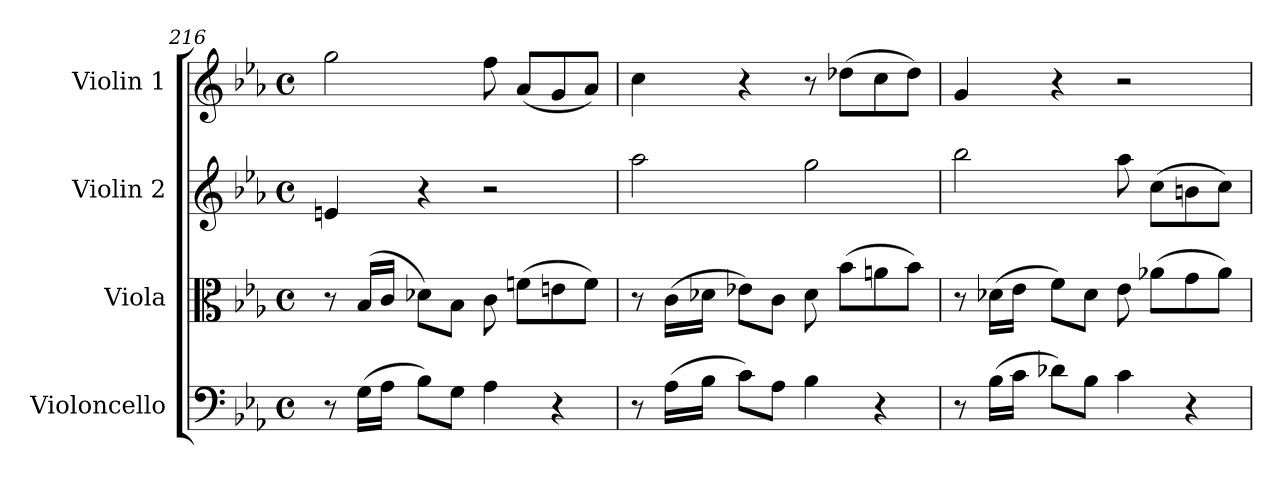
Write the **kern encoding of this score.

**kern	**kern	**kern	**kern
*part4	*part3	*part2	*part1
*staff4	*staff3	*staff2	*staff1
*I"Violoncello	*I"Viola	*I"Violin 2	*I"Violin 1
*I'Vc	*I'Vla	*I'Vln	*I'Vln
*clefF4	*clefC3	*clefG2	*clefG2
*k[b-e-a-]	*k[b-e-a-]	*k[b-e-a-]	*k[b-e-a-]
*M4/4	*M4/4	*M4/4	*M4/4
*met(c)	*met(c)	*met(c)	*met(c)
=216	=216	=216	=216
8r	8r	4en/	2gg\
(16G\LL	(<16B-/LL	.	.
16A-\JJ	16c/JJ	.	.
8B-\L)	8d-X\L)	4r	.
8G\J	8B-\J	.	.
4A-\	8c\	2r	8ff\
.	(8fn\L	.	(8a-/L
4r	8en\	.	8g/
.	8f\J)	.	8a-/J)
=217	=217	=217	=217
8r	8r	2aa-\	4cc\
(16A-\LL	(16c\LL	.	.
16B-\JJ	16d-X\JJ	.	.
8c\L)	8e-X\L)	.	4r
8A-\J	8c\J	.	.
4B-\	8d-\	2gg\	8r
.	(8b-\L	.	(8dd-X\L
4r	8an\	.	8cc\
.	8b-\J)	.	8dd-\J)
=218	=218	=218	=218
8r	8r	2bb-\	4g/
(16B-\LL	(16d-X\LL	.	.
16c\JJ	16e-\JJ	.	.
8d-X\L)	8f\L)	.	4r
8B-\J	8d-\J	.	.
4c\	8e-\	8aa-\	2r
.	(8a-X\L	(8cc\L	.
4r	8g\	8bn\	.
.	8a-\J)	8cc\J)	.
=	=	=	=
*-	*-	*-	*-
